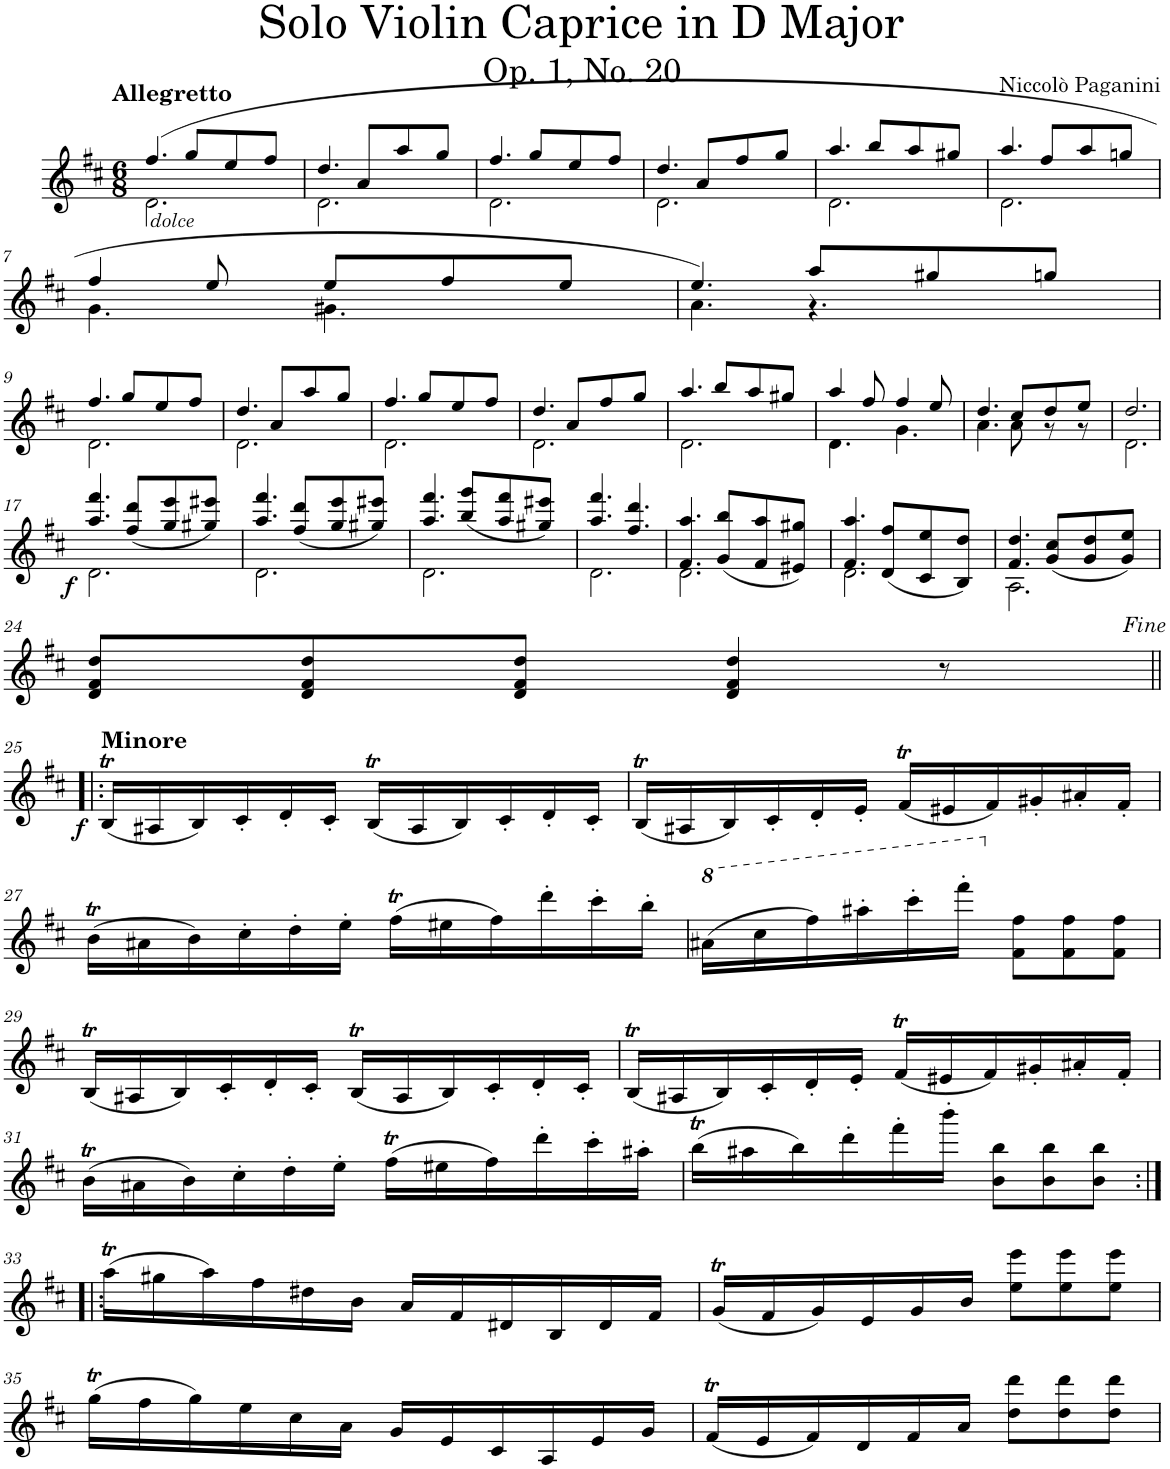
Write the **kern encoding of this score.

**kern	**dynam
*part1	*part1
*staff1	*staff1
*I"Violin	*
*I'Vln.	*
*clefG2	*
*k[f#c#]	*
*M6/8	*
=1	=1
*^	*
!LO:TX:a:B:t=Allegretto	!	!
!LO:TX:b:i:t=dolce	!	!
(4.ff#/	2.d\	.
8gg/L	.	.
8ee/	.	.
8ff#/J	.	.
=2	=2	=2
4.dd/	2.d\	.
8a/L	.	.
8aa/	.	.
8gg/J	.	.
=3	=3	=3
4.ff#/	2.d\	.
8gg/L	.	.
8ee/	.	.
8ff#/J	.	.
=4	=4	=4
4.dd/	2.d\	.
8a/L	.	.
8ff#/	.	.
8gg/J	.	.
=5	=5	=5
4.aa/	2.d\	.
8bb/L	.	.
8aa/	.	.
8gg#X/J	.	.
=6	=6	=6
4.aa/	2.d\	.
8ff#/L	.	.
8aa/	.	.
8ggn/J	.	.
!!LO:LB:g=z	!!
=7	=7	=7
4ff#/	4.g\	.
8ee/	.	.
8ee/L	4.g#X\	.
8ff#/	.	.
8ee/J	.	.
=8	=8	=8
4.ee/)	4.a\	.
8aa/L	4.r	.
8gg#X/	.	.
8ggn/J	.	.
!!LO:LB:g=z	!!
=9	=9	=9
4.ff#/	2.d\	.
8gg/L	.	.
8ee/	.	.
8ff#/J	.	.
=10	=10	=10
4.dd/	2.d\	.
8a/L	.	.
8aa/	.	.
8gg/J	.	.
=11	=11	=11
4.ff#/	2.d\	.
8gg/L	.	.
8ee/	.	.
8ff#/J	.	.
=12	=12	=12
4.dd/	2.d\	.
8a/L	.	.
8ff#/	.	.
8gg/J	.	.
=13	=13	=13
4.aa/	2.d\	.
8bb/L	.	.
8aa/	.	.
8gg#X/J	.	.
=14	=14	=14
4aa/	4.d\	.
8ff#/	.	.
4ff#/	4.g\	.
8ee/	.	.
=15	=15	=15
4.dd/	4.a\	.
8cc#/L	8a\	.
8dd/	8r	.
8ee/J	8r	.
=16	=16	=16
2.dd/	2.d\	.
!!LO:LB:g=z	!!
=17	=17	=17
!	!	!LO:DY:b
4.aa/ 4.fff#/	2.d\	f
(<8ff#/ 8ddd/L	.	.
8gg/ 8eee/	.	.
8gg#X/ 8eee#X/J)	.	.
=18	=18	=18
4.aa/ 4.fff#/	2.d\	.
(<8ff#/ 8ddd/L	.	.
8gg/ 8eee/	.	.
8gg#X/ 8eee#X/J)	.	.
=19	=19	=19
4.aa/ 4.fff#/	2.d\	.
(<8bb/ 8ggg/L	.	.
8aa/ 8fff#/	.	.
8gg#X/ 8eee#X/J)	.	.
=20	=20	=20
4.aa/ 4.fff#/	2.d\	.
4.ff#/ 4.ddd/	.	.
=21	=21	=21
4.f#/ 4.aa/	2.d\	.
(<8g/ 8bb/L	.	.
8f#/ 8aa/	.	.
8e#X/ 8gg#X/J)	.	.
=22	=22	=22
4.f#/ 4.aa/	2.d\	.
(<8d/ 8ff#/L	.	.
8c#/ 8ee/	.	.
8B/ 8dd/J)	.	.
=23	=23	=23
4.f#/ 4.dd/	2.A\	.
(<8g/ 8cc#/L	.	.
8g/ 8dd/	.	.
8g/ 8ee/J)	.	.
*v	*v	*
!!LO:LB:g=z
=24	=24
8d/ 8f#/ 8dd/L	.
8d/ 8f#/ 8dd/	.
8d/ 8f#/ 8dd/J	.
4d/ 4f#/ 4dd/	.
8r	.
!!LO:LB:g=z
=25!|:	=25!|:
!LO:TX:a:B:t=Minore	!
!	!LO:DY:b
(16BT/LL	f
16A#X/	.
16B/)	.
16c#'/	.
16d'/	.
16c#'/JJ	.
(16BT/LL	.
16A#/	.
16B/)	.
16c#'/	.
16d'/	.
16c#'/JJ	.
=26	=26
(16BT/LL	.
16A#X/	.
16B/)	.
16c#'/	.
16d'/	.
16e'/JJ	.
(16f#t/LL	.
16e#X/	.
16f#/)	.
16g#X'/	.
16a#X'/	.
16f#'/JJ	.
!!LO:LB:g=z
=27	=27
(16bT\LL	.
16a#X\	.
16b\)	.
16cc#'\	.
16dd'\	.
16ee'\JJ	.
(16ff#t\LL	.
16ee#X\	.
16ff#\)	.
16ddd'\	.
16ccc#'\	.
16bb'\JJ	.
=28	=28
*8va	*
(16aa#X\LL	.
16ccc#\	.
16fff#\)	.
16aaa#X'\	.
16cccc#'\	.
16ffff#'\JJ	.
*X8va	*
8f#\ 8ff#\L	.
8f#\ 8ff#\	.
8f#\ 8ff#\J	.
!!LO:LB:g=z
=29	=29
(16BT/LL	.
16A#X/	.
16B/)	.
16c#'/	.
16d'/	.
16c#'/JJ	.
(16BT/LL	.
16A#/	.
16B/)	.
16c#'/	.
16d'/	.
16c#'/JJ	.
=30	=30
(16BT/LL	.
16A#X/	.
16B/)	.
16c#'/	.
16d'/	.
16e'/JJ	.
(16f#t/LL	.
16e#X/	.
16f#/)	.
16g#X'/	.
16a#X'/	.
16f#'/JJ	.
!!LO:LB:g=z
=31	=31
(16bT\LL	.
16a#X\	.
16b\)	.
16cc#'\	.
16dd'\	.
16ee'\JJ	.
(16ff#t\LL	.
16ee#X\	.
16ff#\)	.
16ddd'\	.
16ccc#'\	.
16aa#X'\JJ	.
=32	=32
(16bbT\LL	.
16aa#X\	.
16bb\)	.
16ddd'\	.
16fff#'\	.
16bbb'\JJ	.
8b\ 8bb\L	.
8b\ 8bb\	.
8b\ 8bb\J	.
!!LO:LB:g=z
=33:|!|:	=33:|!|:
(16aaT\LL	.
16gg#X\	.
16aa\)	.
16ff#\	.
16dd#X\	.
16b\JJ	.
16a/LL	.
16f#/	.
16d#X/	.
16B/	.
16d#/	.
16f#/JJ	.
=34	=34
(16gT/LL	.
16f#/	.
16g/)	.
16e/	.
16g/	.
16b/JJ	.
8ee\ 8eee\L	.
8ee\ 8eee\	.
8ee\ 8eee\J	.
!!LO:LB:g=z
=35	=35
(16ggT\LL	.
16ff#\	.
16gg\)	.
16ee\	.
16cc#\	.
16a\JJ	.
16g/LL	.
16e/	.
16c#/	.
16A/	.
16e/	.
16g/JJ	.
=36	=36
(16f#t/LL	.
16e/	.
16f#/)	.
16d/	.
16f#/	.
16a/JJ	.
8dd\ 8ddd\L	.
8dd\ 8ddd\	.
8dd\ 8ddd\J	.
=	=
*-	*-
